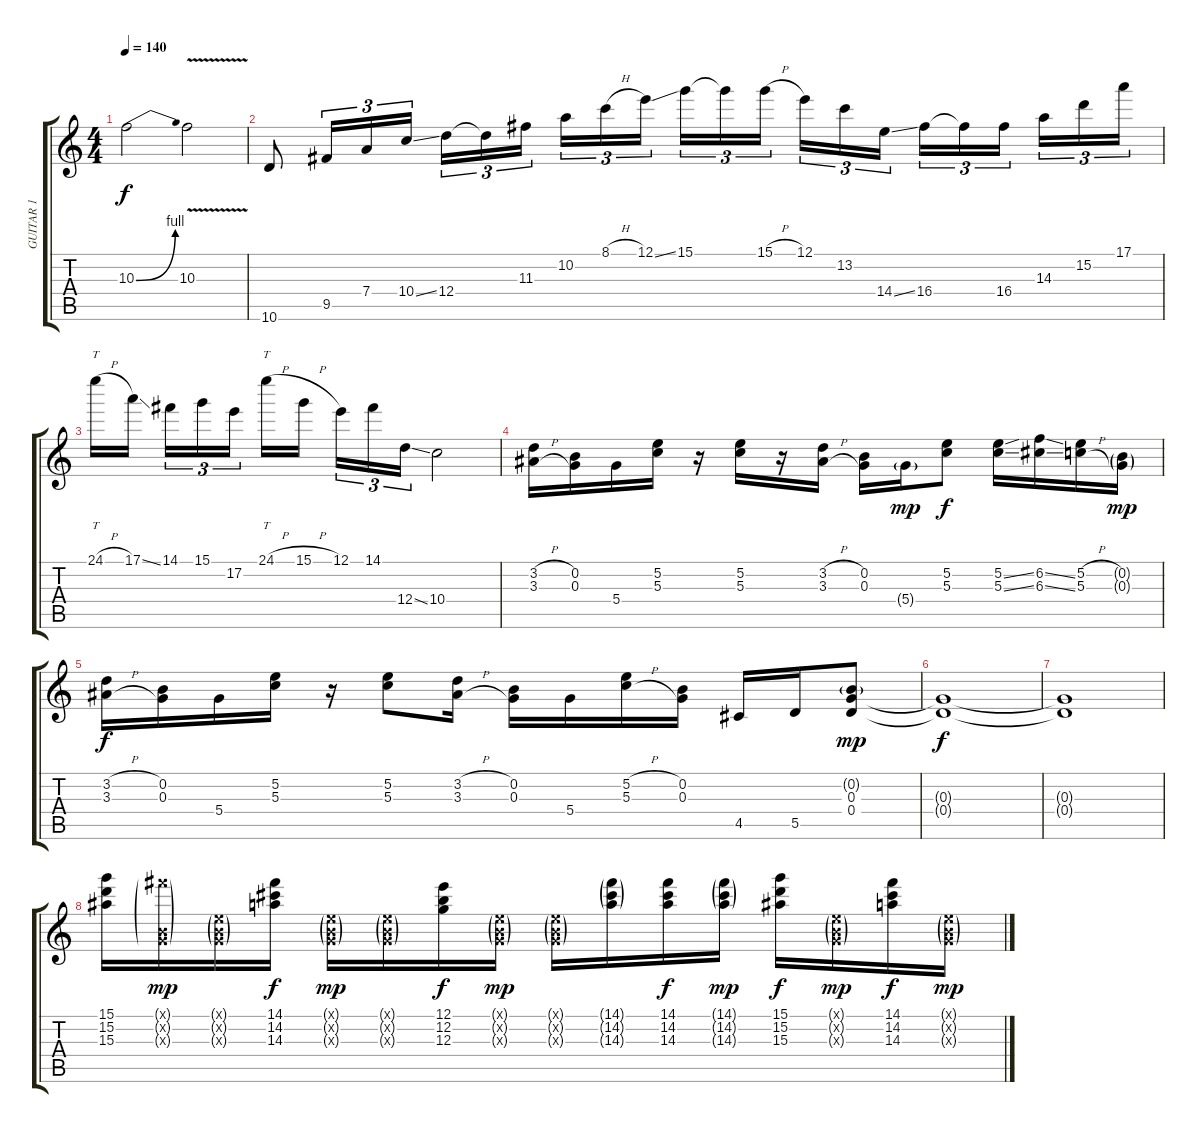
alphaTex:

\track ("GUITAR 1" "GUITAR 1") {instrument overdrivenguitar}
\staff {score tabs}
\tuning (E4 B3 G3 D3 A2 E2) {hide}
\ts (4 4)
\tempo 140
\clef g2
\ks c
10.3{be (bend 0 0 60 4)}.2{dy f} 10.3{v}.2 |
10.6.8 9.5.16{tu (3 2)} 7.4.16{tu (3 2)} 10.4{ss}.16{tu (3 2)} 12.4.16{tu (3 2)} 12.4{t}.16{tu (3 2)} 11.3.16{tu (3 2)} 10.2.16{tu (3 2)} 8.1{h}.16{tu (3 2)} 12.1{ss}.16{tu (3 2)} 15.1.16{tu (3 2)} 15.1{t}.16{tu (3 2)} 15.1{h}.16{tu (3 2)} 12.1.16{tu (3 2)} 13.2.16{tu (3 2)} 14.4{ss}.16{tu (3 2)} 16.4.16{tu (3 2)} 16.4{t}.16{tu (3 2)} 16.4.16{tu (3 2)} 14.3.16{tu (3 2)} 15.2.16{tu (3 2)} 17.1.16{tu (3 2)} |
24.1{h}.16{tt} 17.1{ss}.16 14.1.16{tu (3 2)} 15.1.16{tu (3 2)} 17.2.16{tu (3 2)} 24.1{h}.16{tt} 15.1{h}.16 12.1.16{tu (3 2)} 14.1.16{tu (3 2)} 12.4{ss}.16{tu (3 2)} 10.4.2 |
(3.2{h} 3.3{h}).16 (0.2 0.3).16 5.4.16 (5.2 5.3).16 r.16 (5.2 5.3).16 r.16 (3.2{h} 3.3{h}).16 (0.2 0.3).16 5.4{g}.16{dy mp} (5.2 5.3).8{dy f} (5.2{ss} 5.3{ss}).16 (6.2{ss} 6.3{ss}).16 (5.2{h} 5.3{h}).16 (0.2{g} 0.3{g}).16{dy mp} |
(3.2{h} 3.3{h}).16{dy f} (0.2 0.3).16 5.4.16 (5.2 5.3).16 r.16 (5.2 5.3).8 (3.2{h} 3.3{h}).16 (0.2 0.3).16 5.4.16 (5.2{h} 5.3{h}).16 (0.2 0.3).16 4.5.16 5.5.16 (0.2{g} 0.3 0.4).8{dy mp} |
(0.3{t} 0.4{t}).1{dy f} |
(0.3{t} 0.4{t}).1 |
(15.1 15.2 15.3).16 (14.1{g x} 0.2{g x} 0.3{g x}).16{dy mp} (0.1{g x} 0.2{g x} 0.3{g x}).16 (14.1 14.2 14.3).16{dy f} (0.1{g x} 0.2{g x} 0.3{g x}).16{dy mp} (0.1{g x} 0.2{g x} 0.3{g x}).16 (12.1 12.2 12.3).16{dy f} (0.1{g x} 0.2{g x} 0.3{g x}).16{dy mp} (0.1{g x} 0.2{g x} 0.3{g x}).16 (14.1{g} 14.2{g} 14.3{g}).16 (14.1 14.2 14.3).16{dy f} (14.1{g} 14.2{g} 14.3{g}).16{dy mp} (15.1 15.2 15.3).16{dy f} (0.1{g x} 0.2{g x} 0.3{g x}).16{dy mp} (14.1 14.2 14.3).16{dy f} (0.1{g x} 0.2{g x} 0.3{g x}).16{dy mp}
